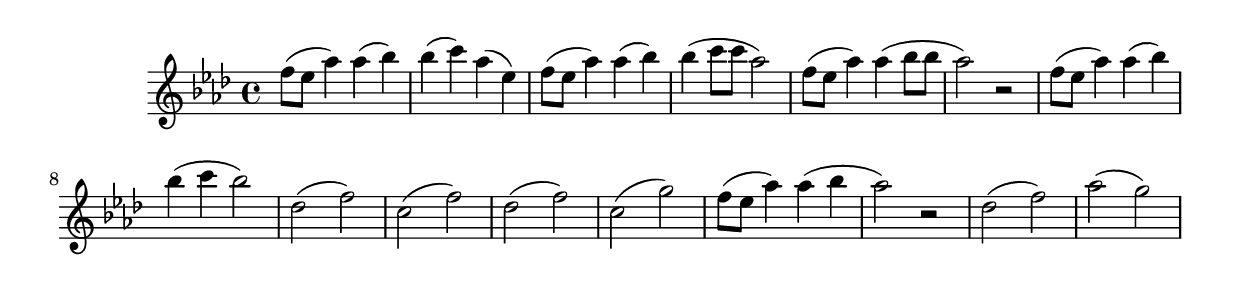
\version "2.18.2"

dango = \relative c'' { f8( ees as4) }

\relative c''' {
    \key aes \major
    \dango aes( bes) bes( c) aes( ees)
    \dango aes( bes) bes( c8 c aes2)
    \dango aes4( bes8 bes aes2) r
    \dango aes4( bes) bes( c bes2)
    des,2( f) c( f)
    des( f) c( g')

    \dango aes4( bes aes2) r
    des,2( f) aes( g)
}